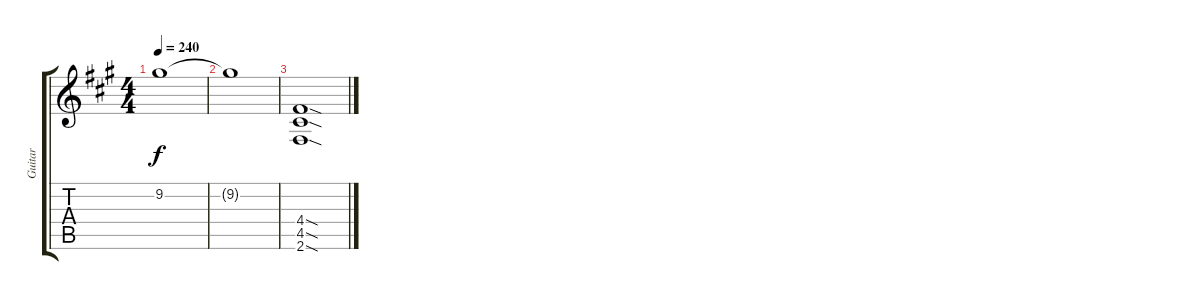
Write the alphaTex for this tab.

\track ("Guitar" "Guitar") {instrument overdrivenguitar}
\staff {score tabs}
\tuning (E4 B3 G3 D3 A2 E2) {hide}
\ts (4 4)
\tempo 240
\clef g2
\ks a
9.2{t}.1{dy f} |
9.2{t}.1 |
(4.4{sod} 4.5{sod} 2.6{sod}).1
